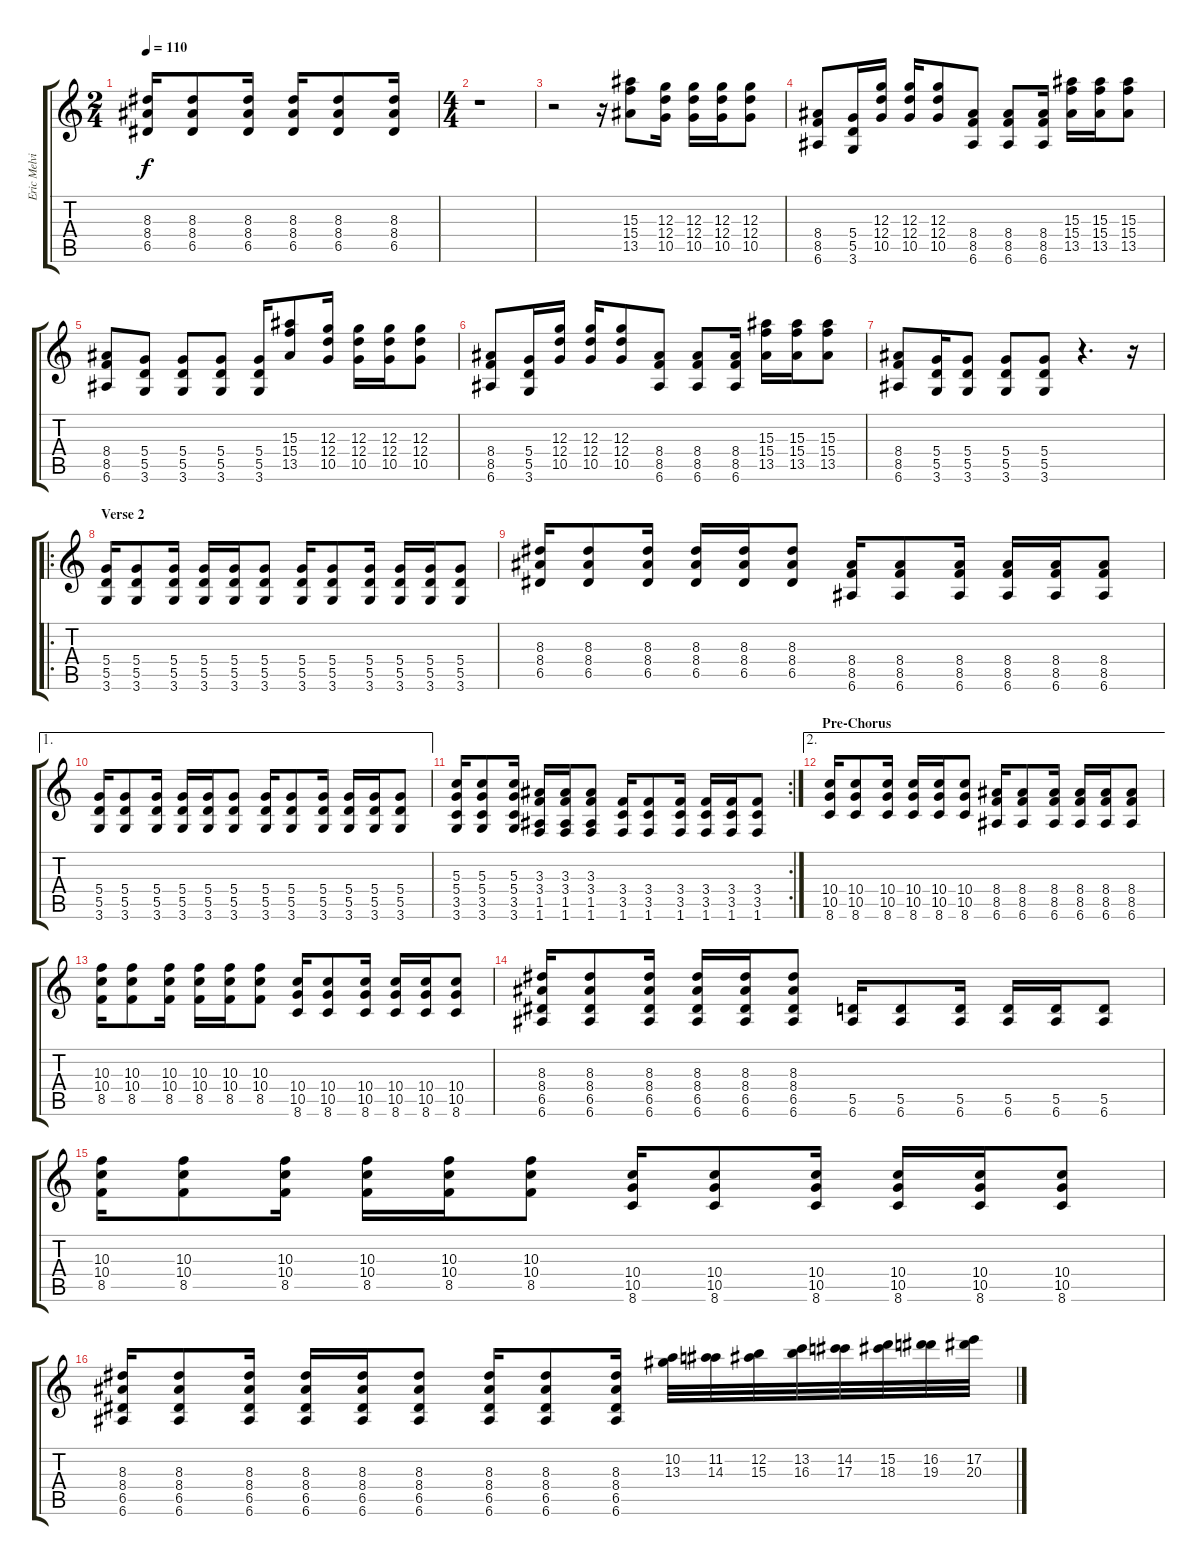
\track ("Eric Melvin" "Eric Melvi") {instrument overdrivenguitar}
\staff {score tabs}
\tuning (E4 B3 G3 D3 A2 E2) {hide}
\ts (2 4)
\tempo 110
\clef g2
\ks c
(8.3 8.4 6.5).16{dy f} (8.3 8.4 6.5).8 (8.3 8.4 6.5).16 (8.3 8.4 6.5).16 (8.3 8.4 6.5).8 (8.3 8.4 6.5).16 |
\ts (4 4)
r.1 |
r.2 r.16 (15.3 15.4 13.5).8 (12.3 12.4 10.5).16 (12.3 12.4 10.5).16 (12.3 12.4 10.5).16 (12.3 12.4 10.5).8 |
(8.4 8.5 6.6).8 (5.4 5.5 3.6).16 (12.3 12.4 10.5).16 (12.3 12.4 10.5).16 (12.3 12.4 10.5).8 (8.4 8.5 6.6).8 (8.4 8.5 6.6).8 (8.4 8.5 6.6).16 (15.3 15.4 13.5).16 (15.3 15.4 13.5).16 (15.3 15.4 13.5).8 |
(8.4 8.5 6.6).8 (5.4 5.5 3.6).8 (5.4 5.5 3.6).8 (5.4 5.5 3.6).8 (5.4 5.5 3.6).16 (15.3 15.4 13.5).8 (12.3 12.4 10.5).16 (12.3 12.4 10.5).16 (12.3 12.4 10.5).16 (12.3 12.4 10.5).8 |
(8.4 8.5 6.6).8 (5.4 5.5 3.6).16 (12.3 12.4 10.5).16 (12.3 12.4 10.5).16 (12.3 12.4 10.5).8 (8.4 8.5 6.6).8 (8.4 8.5 6.6).8 (8.4 8.5 6.6).16 (15.3 15.4 13.5).16 (15.3 15.4 13.5).16 (15.3 15.4 13.5).8 |
(8.4 8.5 6.6).8 (5.4 5.5 3.6).16 (5.4 5.5 3.6).8 (5.4 5.5 3.6).8 (5.4 5.5 3.6).8 r.4{d} r.16 |
\ro
\section ("" "Verse 2")
(5.4 5.5 3.6).16{instrument overdrivenguitar} (5.4 5.5 3.6).8 (5.4 5.5 3.6).16 (5.4 5.5 3.6).16 (5.4 5.5 3.6).16 (5.4 5.5 3.6).8 (5.4 5.5 3.6).16 (5.4 5.5 3.6).8 (5.4 5.5 3.6).16 (5.4 5.5 3.6).16 (5.4 5.5 3.6).16 (5.4 5.5 3.6).8 |
(8.3 8.4 6.5).16 (8.3 8.4 6.5).8 (8.3 8.4 6.5).16 (8.3 8.4 6.5).16 (8.3 8.4 6.5).16 (8.3 8.4 6.5).8 (8.4 8.5 6.6).16 (8.4 8.5 6.6).8 (8.4 8.5 6.6).16 (8.4 8.5 6.6).16 (8.4 8.5 6.6).16 (8.4 8.5 6.6).8 |
\ae 1
(5.4 5.5 3.6).16{instrument overdrivenguitar} (5.4 5.5 3.6).8 (5.4 5.5 3.6).16 (5.4 5.5 3.6).16 (5.4 5.5 3.6).16 (5.4 5.5 3.6).8 (5.4 5.5 3.6).16 (5.4 5.5 3.6).8 (5.4 5.5 3.6).16 (5.4 5.5 3.6).16 (5.4 5.5 3.6).16 (5.4 5.5 3.6).8 |
\rc 2
(5.3 5.4 3.5 3.6).16 (5.3 5.4 3.5 3.6).8 (5.3 5.4 3.5 3.6).16 (3.3 3.4 1.5 1.6).16 (3.3 3.4 1.5 1.6).16 (3.3 3.4 1.5 1.6).8 (3.4 3.5 1.6).16 (3.4 3.5 1.6).8 (3.4 3.5 1.6).16 (3.4 3.5 1.6).16 (3.4 3.5 1.6).16 (3.4 3.5 1.6).8 |
\ae 2
\section ("" "Pre-Chorus")
(10.4 10.5 8.6).16 (10.4 10.5 8.6).8 (10.4 10.5 8.6).16 (10.4 10.5 8.6).16 (10.4 10.5 8.6).16 (10.4 10.5 8.6).8 (8.4 8.5 6.6).16 (8.4 8.5 6.6).8 (8.4 8.5 6.6).16 (8.4 8.5 6.6).16 (8.4 8.5 6.6).16 (8.4 8.5 6.6).8 |
(10.3 10.4 8.5).16 (10.3 10.4 8.5).8 (10.3 10.4 8.5).16 (10.3 10.4 8.5).16 (10.3 10.4 8.5).16 (10.3 10.4 8.5).8 (10.4 10.5 8.6).16 (10.4 10.5 8.6).8 (10.4 10.5 8.6).16 (10.4 10.5 8.6).16 (10.4 10.5 8.6).16 (10.4 10.5 8.6).8 |
(8.3 8.4 6.5 6.6).16 (8.3 8.4 6.5 6.6).8 (8.3 8.4 6.5 6.6).16 (8.3 8.4 6.5 6.6).16 (8.3 8.4 6.5 6.6).16 (8.3 8.4 6.5 6.6).8 (5.5 6.6).16 (5.5 6.6).8 (5.5 6.6).16 (5.5 6.6).16 (5.5 6.6).16 (5.5 6.6).8 |
(10.3 10.4 8.5).16 (10.3 10.4 8.5).8 (10.3 10.4 8.5).16 (10.3 10.4 8.5).16 (10.3 10.4 8.5).16 (10.3 10.4 8.5).8 (10.4 10.5 8.6).16 (10.4 10.5 8.6).8 (10.4 10.5 8.6).16 (10.4 10.5 8.6).16 (10.4 10.5 8.6).16 (10.4 10.5 8.6).8 |
(8.3 8.4 6.5 6.6).16 (8.3 8.4 6.5 6.6).8 (8.3 8.4 6.5 6.6).16 (8.3 8.4 6.5 6.6).16 (8.3 8.4 6.5 6.6).16 (8.3 8.4 6.5 6.6).8 (8.3 8.4 6.5 6.6).16 (8.3 8.4 6.5 6.6).8 (8.3 8.4 6.5 6.6).16 (10.2 13.3).32 (11.2 14.3).32 (12.2 15.3).32 (13.2 16.3).32 (14.2 17.3).32 (15.2 18.3).32 (16.2 19.3).32 (17.2 20.3).32
